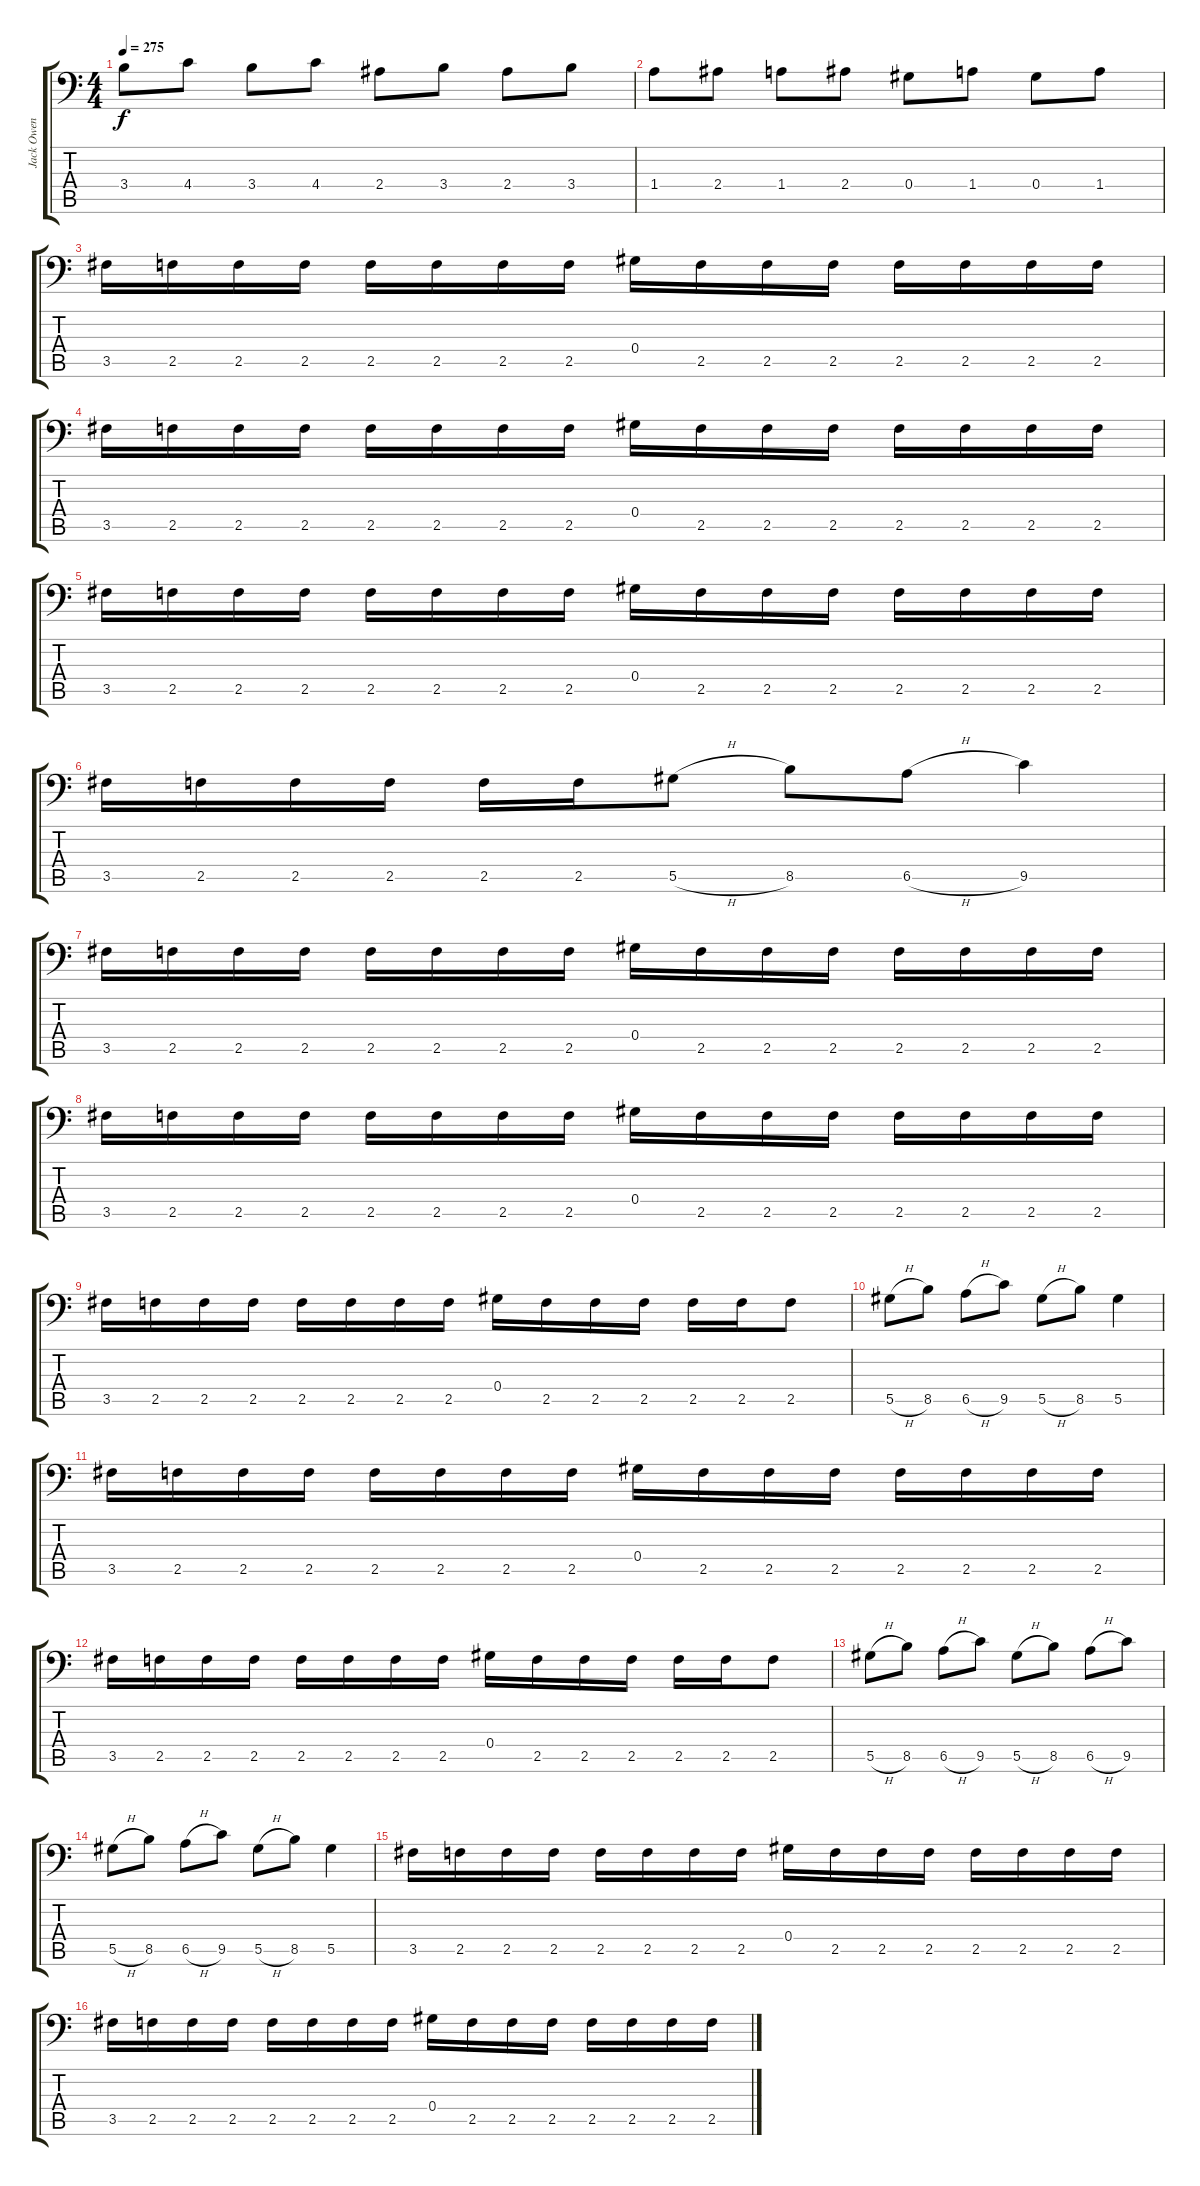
\track ("Jack Owen" "Jack Owen") {instrument distortionguitar}
\staff {score tabs}
\tuning (Bb3 F3 Db3 Ab2 Eb2 Bb1) {hide}
\ts (4 4)
\tempo 275
\clef f4
\ks c
3.4.8{dy f} 4.4.8 3.4.8 4.4.8 2.4.8 3.4.8 2.4.8 3.4.8 |
1.4.8 2.4.8 1.4.8 2.4.8 0.4.8 1.4.8 0.4.8 1.4.8 |
3.5.16 2.5.16 2.5.16 2.5.16 2.5.16 2.5.16 2.5.16 2.5.16 0.4.16 2.5.16 2.5.16 2.5.16 2.5.16 2.5.16 2.5.16 2.5.16 |
3.5.16 2.5.16 2.5.16 2.5.16 2.5.16 2.5.16 2.5.16 2.5.16 0.4.16 2.5.16 2.5.16 2.5.16 2.5.16 2.5.16 2.5.16 2.5.16 |
3.5.16 2.5.16 2.5.16 2.5.16 2.5.16 2.5.16 2.5.16 2.5.16 0.4.16 2.5.16 2.5.16 2.5.16 2.5.16 2.5.16 2.5.16 2.5.16 |
3.5.16 2.5.16 2.5.16 2.5.16 2.5.16 2.5.16 5.5{h}.8 8.5.8 6.5{h}.8 9.5.4 |
3.5.16 2.5.16 2.5.16 2.5.16 2.5.16 2.5.16 2.5.16 2.5.16 0.4.16 2.5.16 2.5.16 2.5.16 2.5.16 2.5.16 2.5.16 2.5.16 |
3.5.16 2.5.16 2.5.16 2.5.16 2.5.16 2.5.16 2.5.16 2.5.16 0.4.16 2.5.16 2.5.16 2.5.16 2.5.16 2.5.16 2.5.16 2.5.16 |
3.5.16 2.5.16 2.5.16 2.5.16 2.5.16 2.5.16 2.5.16 2.5.16 0.4.16 2.5.16 2.5.16 2.5.16 2.5.16 2.5.16 2.5.8 |
5.5{h}.8 8.5.8 6.5{h}.8 9.5.8 5.5{h}.8 8.5.8 5.5.4 |
3.5.16 2.5.16 2.5.16 2.5.16 2.5.16 2.5.16 2.5.16 2.5.16 0.4.16 2.5.16 2.5.16 2.5.16 2.5.16 2.5.16 2.5.16 2.5.16 |
3.5.16 2.5.16 2.5.16 2.5.16 2.5.16 2.5.16 2.5.16 2.5.16 0.4.16 2.5.16 2.5.16 2.5.16 2.5.16 2.5.16 2.5.8 |
5.5{h}.8 8.5.8 6.5{h}.8 9.5.8 5.5{h}.8 8.5.8 6.5{h}.8 9.5.8 |
5.5{h}.8 8.5.8 6.5{h}.8 9.5.8 5.5{h}.8 8.5.8 5.5.4 |
3.5.16 2.5.16 2.5.16 2.5.16 2.5.16 2.5.16 2.5.16 2.5.16 0.4.16 2.5.16 2.5.16 2.5.16 2.5.16 2.5.16 2.5.16 2.5.16 |
3.5.16 2.5.16 2.5.16 2.5.16 2.5.16 2.5.16 2.5.16 2.5.16 0.4.16 2.5.16 2.5.16 2.5.16 2.5.16 2.5.16 2.5.16 2.5.16
